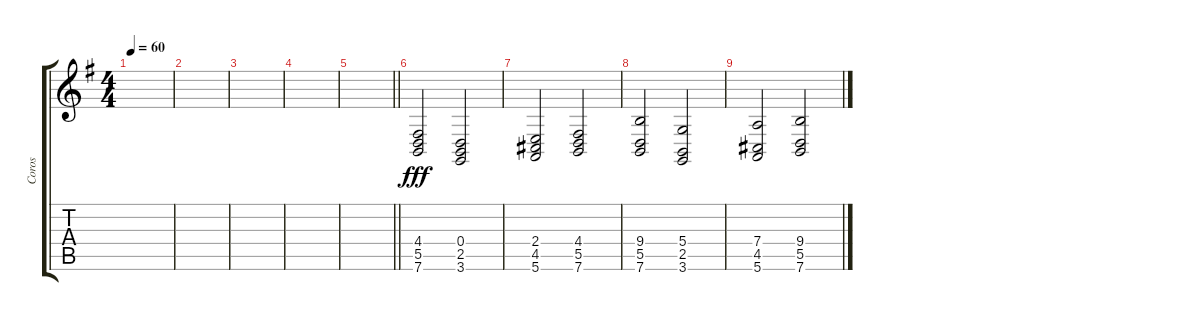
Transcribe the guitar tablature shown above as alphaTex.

\track ("Coros" "Coros") {instrument tremolostrings}
\staff {score tabs}
\tuning (E4 B3 G3 D3 A2 E2) {hide}
\ts (4 4)
\tempo 60
\clef g2
\ks g
|
|
|
|
\barLineRight lightlight
|
(4.4 5.5 7.6).2{dy fff} (0.4 2.5 3.6).2 |
(2.4 4.5 5.6).2 (4.4 5.5 7.6).2 |
(9.4 5.5 7.6).2 (5.4 2.5 3.6).2 |
(7.4 4.5 5.6).2 (9.4 5.5 7.6).2
